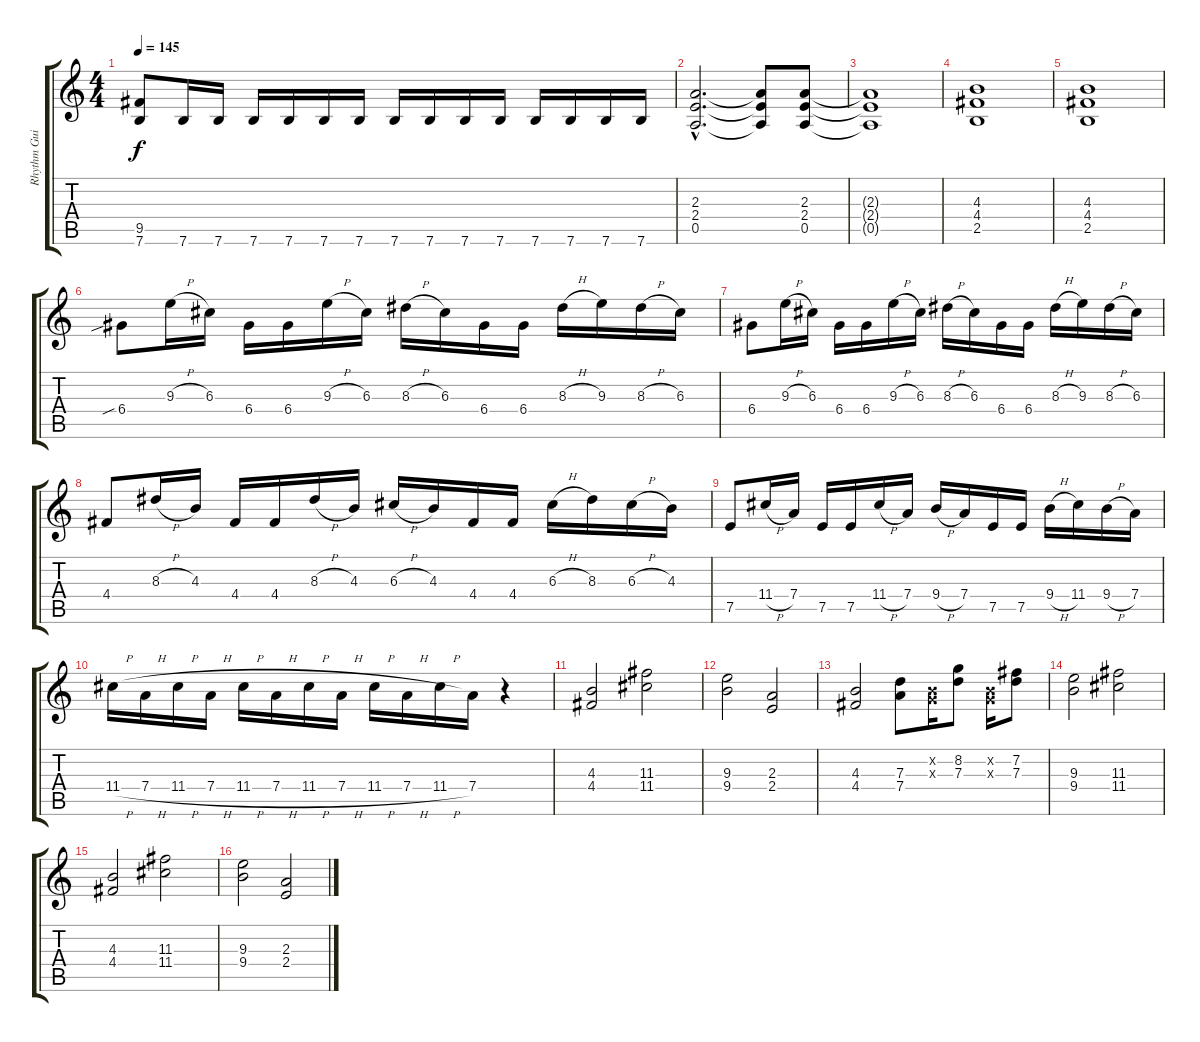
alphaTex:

\track ("Rhythm Guitar 1" "Rhythm Gui") {instrument distortionguitar}
\staff {score tabs}
\tuning (E4 B3 G3 D3 A2 E2) {hide}
\ts (4 4)
\tempo 145
\clef g2
\ks c
(9.5 7.6).8{dy f} 7.6.16 7.6.16 7.6.16 7.6.16 7.6.16 7.6.16 7.6.16 7.6.16 7.6.16 7.6.16 7.6.16 7.6.16 7.6.16 7.6.16 |
(2.3{hac} 2.4{hac} 0.5{hac}).2{d} (2.3{t} 2.4{t} 0.5{t}).8 (2.3 2.4 0.5).8 |
(2.3{t} 2.4{t} 0.5{t}).1 |
(4.3 4.4 2.5).1 |
(4.3 4.4 2.5).1 |
6.4{sib}.8 9.3{h}.16 6.3.16 6.4.16 6.4.16 9.3{h}.16 6.3.16 8.3{h}.16 6.3.16 6.4.16 6.4.16 8.3{h}.16 9.3.16 8.3{h}.16 6.3.16 |
6.4.8 9.3{h}.16 6.3.16 6.4.16 6.4.16 9.3{h}.16 6.3.16 8.3{h}.16 6.3.16 6.4.16 6.4.16 8.3{h}.16 9.3.16 8.3{h}.16 6.3.16 |
4.4.8 8.3{h}.16 4.3.16 4.4.16 4.4.16 8.3{h}.16 4.3.16 6.3{h}.16 4.3.16 4.4.16 4.4.16 6.3{h}.16 8.3.16 6.3{h}.16 4.3.16 |
7.5.8 11.4{h}.16 7.4.16 7.5.16 7.5.16 11.4{h}.16 7.4.16 9.4{h}.16 7.4.16 7.5.16 7.5.16 9.4{h}.16 11.4.16 9.4{h}.16 7.4.16 |
11.4{h}.16 7.4{h}.16 11.4{h}.16 7.4{h}.16 11.4{h}.16 7.4{h}.16 11.4{h}.16 7.4{h}.16 11.4{h}.16 7.4{h}.16 11.4{h}.16 7.4.16 r.4 |
(4.3 4.4).2 (11.3 11.4).2 |
(9.3 9.4).2 (2.3 2.4).2 |
(4.3 4.4).2 (7.3 7.4).8 (0.2{x} 0.3{x}).16 (8.2 7.3).8 (0.2{x} 0.3{x}).16 (7.2 7.3).8 |
(9.3 9.4).2 (11.3 11.4).2 |
(4.3 4.4).2 (11.3 11.4).2 |
(9.3 9.4).2 (2.3 2.4).2
